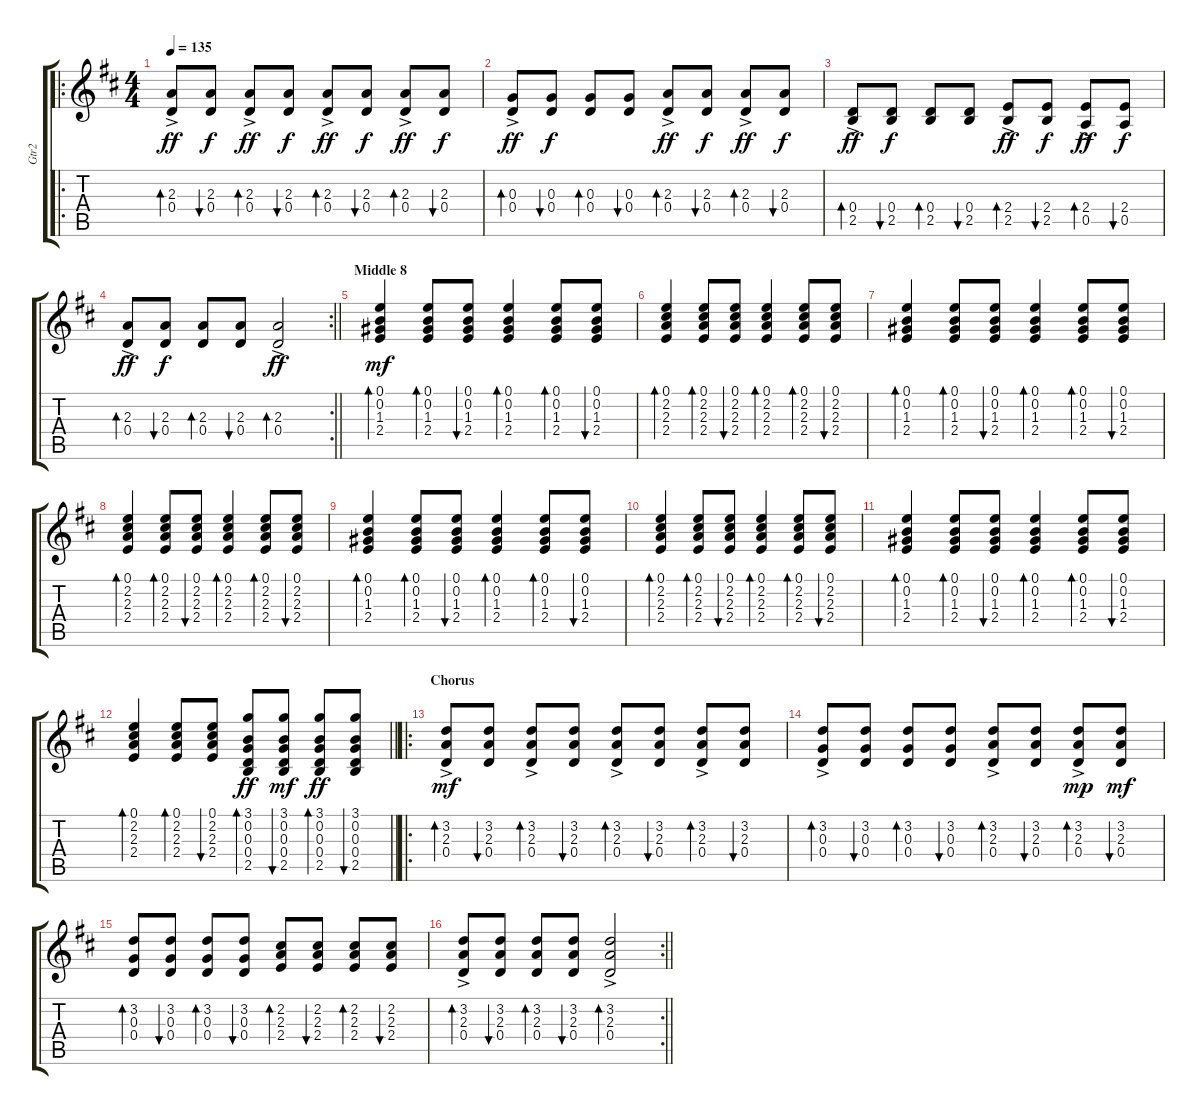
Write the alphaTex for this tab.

\track ("Gtr2" "Gtr2") {instrument electricguitarjazz}
\staff {score tabs}
\tuning (E4 B3 G3 D3 A2 E2) {hide}
\ro
\ts (4 4)
\tempo 135
\clef g2
\ks d
(2.3 0.4{ac}).8{bd 60 dy ff balance 12} (2.3 0.4).8{bu 60 dy f} (2.3 0.4{ac}).8{bd 60 dy ff} (2.3 0.4).8{bu 60 dy f} (2.3 0.4{ac}).8{bd 60 dy ff} (2.3 0.4).8{bu 60 dy f} (2.3 0.4{ac}).8{bd 60 dy ff} (2.3 0.4).8{bu 60 dy f} |
(0.3 0.4{ac}).8{bd 60 dy ff} (0.3 0.4).8{bu 60 dy f} (0.3 0.4).8{bd 60} (0.3 0.4).8{bu 60} (2.3 0.4{ac}).8{bd 60 dy ff} (2.3 0.4).8{bu 60 dy f} (2.3{ac} 0.4{ac}).8{bd 60 dy ff} (2.3 0.4).8{bu 60 dy f} |
(0.4 2.5{ac}).8{bd 60 dy ff} (0.4 2.5).8{bu 60 dy f} (0.4 2.5).8{bd 60} (0.4 2.5).8{bu 60} (2.4 2.5{ac}).8{bd 60 dy ff} (2.4 2.5).8{bu 60 dy f} (2.4 0.5{ac}).8{bd 60 dy ff} (2.4 0.5).8{bu 60 dy f} |
\rc 2
\barLineRight lightlight
(2.3 0.4{ac}).8{bd 60 dy ff} (2.3 0.4).8{bu 60 dy f} (2.3 0.4).8{bd 60} (2.3 0.4).8{bu 60} (2.3 0.4{ac}).2{bd 60 dy ff} |
\section ("" "Middle 8")
(0.1 0.2 1.3 2.4).4{bd 60 dy mf volume 11 balance 12} (0.1 0.2 1.3 2.4).8{bd 60} (0.1 0.2 1.3 2.4).8{bu 60} (0.1 0.2 1.3 2.4).4{bd 60} (0.1 0.2 1.3 2.4).8{bd 60} (0.1 0.2 1.3 2.4).8{bu 60} |
(0.1 2.2 2.3 2.4).4{bd 60} (0.1 2.2 2.3 2.4).8{bd 60} (0.1 2.2 2.3 2.4).8{bu 60} (0.1 2.2 2.3 2.4).4{bd 60} (0.1 2.2 2.3 2.4).8{bd 60} (0.1 2.2 2.3 2.4).8{bu 60} |
(0.1 0.2 1.3 2.4).4{bd 60} (0.1 0.2 1.3 2.4).8{bd 60} (0.1 0.2 1.3 2.4).8{bu 60} (0.1 0.2 1.3 2.4).4{bd 60} (0.1 0.2 1.3 2.4).8{bd 60} (0.1 0.2 1.3 2.4).8{bu 60} |
(0.1 2.2 2.3 2.4).4{bd 60} (0.1 2.2 2.3 2.4).8{bd 60} (0.1 2.2 2.3 2.4).8{bu 60} (0.1 2.2 2.3 2.4).4{bd 60} (0.1 2.2 2.3 2.4).8{bd 60} (0.1 2.2 2.3 2.4).8{bu 60} |
(0.1 0.2 1.3 2.4).4{bd 60} (0.1 0.2 1.3 2.4).8{bd 60} (0.1 0.2 1.3 2.4).8{bu 60} (0.1 0.2 1.3 2.4).4{bd 60} (0.1 0.2 1.3 2.4).8{bd 60} (0.1 0.2 1.3 2.4).8{bu 60} |
(0.1 2.2 2.3 2.4).4{bd 60} (0.1 2.2 2.3 2.4).8{bd 60} (0.1 2.2 2.3 2.4).8{bu 60} (0.1 2.2 2.3 2.4).4{bd 60} (0.1 2.2 2.3 2.4).8{bd 60} (0.1 2.2 2.3 2.4).8{bu 60} |
(0.1 0.2 1.3 2.4).4{bd 60} (0.1 0.2 1.3 2.4).8{bd 60} (0.1 0.2 1.3 2.4).8{bu 60} (0.1 0.2 1.3 2.4).4{bd 60} (0.1 0.2 1.3 2.4).8{bd 60} (0.1 0.2 1.3 2.4).8{bu 60} |
\barLineRight lightlight
(0.1 2.2 2.3 2.4).4{bd 60} (0.1 2.2 2.3 2.4).8{bd 60} (0.1 2.2 2.3 2.4).8{bu 60} (3.1 0.2 0.3 0.4 2.5).8{bd 60 dy ff} (3.1 0.2 0.3 0.4 2.5).8{bu 60 dy mf} (3.1 0.2 0.3 0.4 2.5).8{bd 60 dy ff} (3.1 0.2 0.3 0.4 2.5).8{bu 60} |
\ro
\section ("" "Chorus")
(3.2 2.3 0.4{ac}).8{bd 60 dy mf volume 13 balance 12} (3.2 2.3 0.4).8{bu 60} (3.2 2.3 0.4{ac}).8{bd 60} (3.2 2.3 0.4).8{bu 60} (3.2 2.3 0.4{ac}).8{bd 60} (3.2 2.3 0.4).8{bu 60} (3.2 2.3 0.4{ac}).8{bd 60} (3.2 2.3 0.4).8{bu 60} |
(3.2 0.3 0.4{ac}).8{bd 60} (3.2 0.3 0.4).8{bu 60} (3.2 0.3 0.4).8{bd 60} (3.2 0.3 0.4).8{bu 60} (3.2 2.3 0.4{ac}).8{bd 60} (3.2 2.3 0.4).8{bu 60} (3.2 2.3{ac} 0.4{ac}).8{bd 60 dy mp} (3.2 2.3 0.4).8{bu 60 dy mf} |
(3.2 0.3 0.4).8{bd 60} (3.2 0.3 0.4).8{bu 60} (3.2 0.3 0.4).8{bd 60} (3.2 0.3 0.4).8{bu 60} (2.2 2.3 2.4).8{bd 60} (2.2 2.3 2.4).8{bu 60} (2.2 2.3 2.4).8{bd 60} (2.2 2.3 2.4).8{bu 60} |
\rc 2
\barLineRight lightlight
(3.2 2.3 0.4{ac}).8{bd 60} (3.2 2.3 0.4).8{bu 60} (3.2 2.3 0.4).8{bd 60} (3.2 2.3 0.4).8{bu 60} (3.2 2.3 0.4{ac}).2{bd 60}
